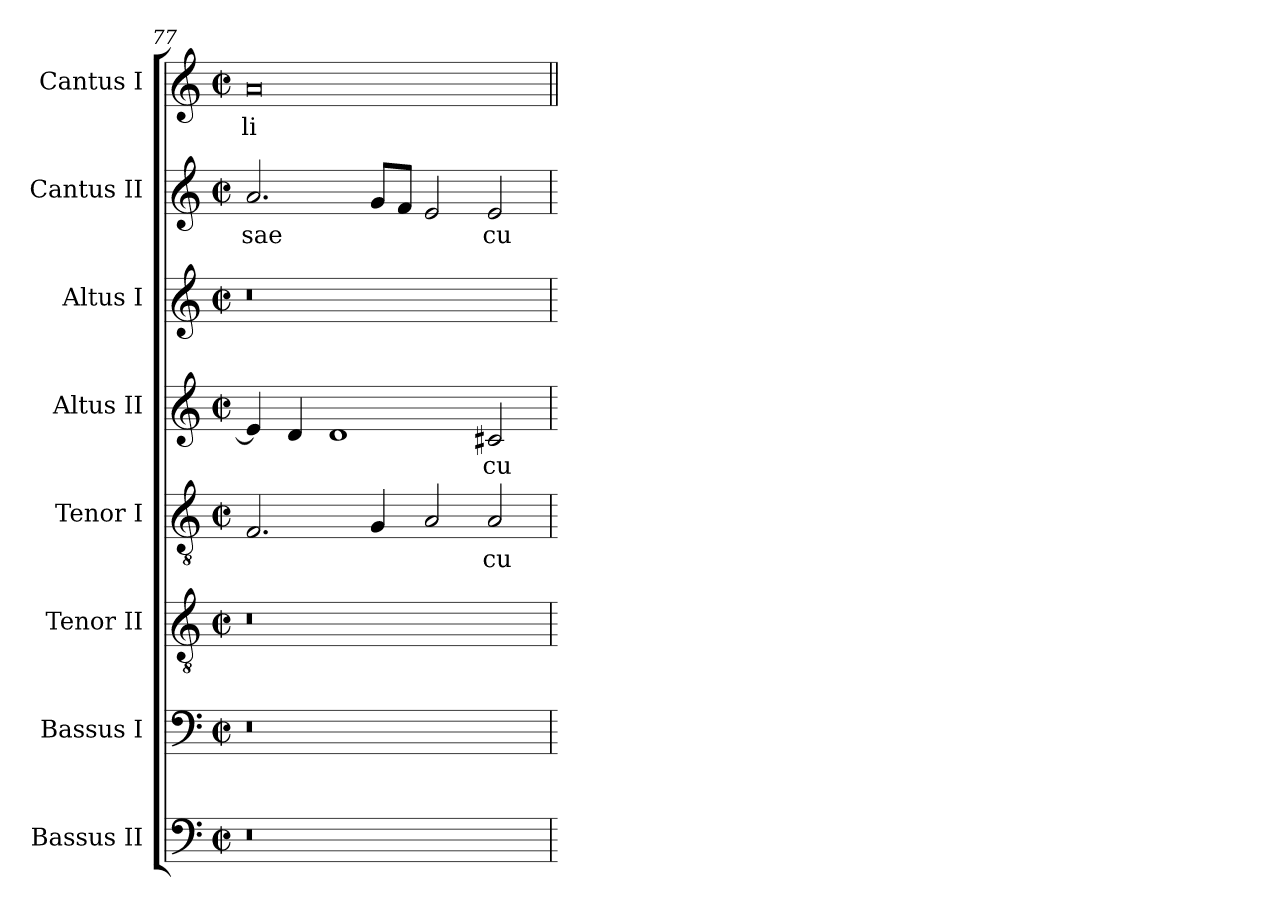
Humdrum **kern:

**kern	**kern	**kern	**kern	**text	**kern	**text	**kern	**kern	**text	**kern	**text
*part8	*part7	*part6	*part5	*part5	*part4	*part4	*part3	*part2	*part2	*part1	*part1
*staff8	*staff7	*staff6	*staff5	*staff5	*staff4	*staff4	*staff3	*staff2	*staff2	*staff1	*staff1
*I"Bassus II	*I"Bassus I	*I"Tenor II	*I"Tenor I	*	*I"Altus II	*	*I"Altus I	*I"Cantus II	*	*I"Cantus I	*
*I'B II	*I'B I	*I'T II	*I'T I	*	*I'A II	*	*I'A I	*I'C II	*	*I'C I	*
*clefF4	*clefF4	*clefGv2	*clefGv2	*	*clefG2	*	*clefG2	*clefG2	*	*clefG2	*
*	*k[]	*	*	*	*k[]	*	*k[]	*	*	*	*
*	*C:	*	*	*	*C:	*	*C:	*	*	*	*
*M2/2	*M2/2	*M2/2	*M2/2	*	*M2/2	*	*M2/2	*M2/2	*	*M2/2	*
*met(c|)	*met(c|)	*met(c|)	*met(c|)	*	*met(c|)	*	*met(c|)	*met(c|)	*	*met(c|)	*
=77	=77	=77	=77	=77	=77	=77	=77	=77	=77	=77	=77
!	!	!	!	!	!	!	!	!	!LO:LY:b	!	!LO:LY:b:cj
0r	0r	0r	2.F/	.	4e/]	.	0r	2.a/	sae	0a	li
.	.	.	.	.	4d/	.	.	.	.	.	.
.	.	.	.	.	1d	.	.	.	.	.	.
.	.	.	4G/	.	.	.	.	8g/L	.	.	.
.	.	.	.	.	.	.	.	8f/J	.	.	.
.	.	.	2A/	.	.	.	.	2e/	.	.	.
!	!	!	!	!LO:LY:b:cj	!	!LO:LY:b:cj	!	!	!LO:LY:b:cj	!	!
.	.	.	2A/	cu	2c#X/	-cu-	.	2e/	cu	.	.
=	=	=	=	=||	=	=||	=	=	=||	=||	=||
*-	*-	*-	*-	*-	*-	*-	*-	*-	*-	*-	*-
